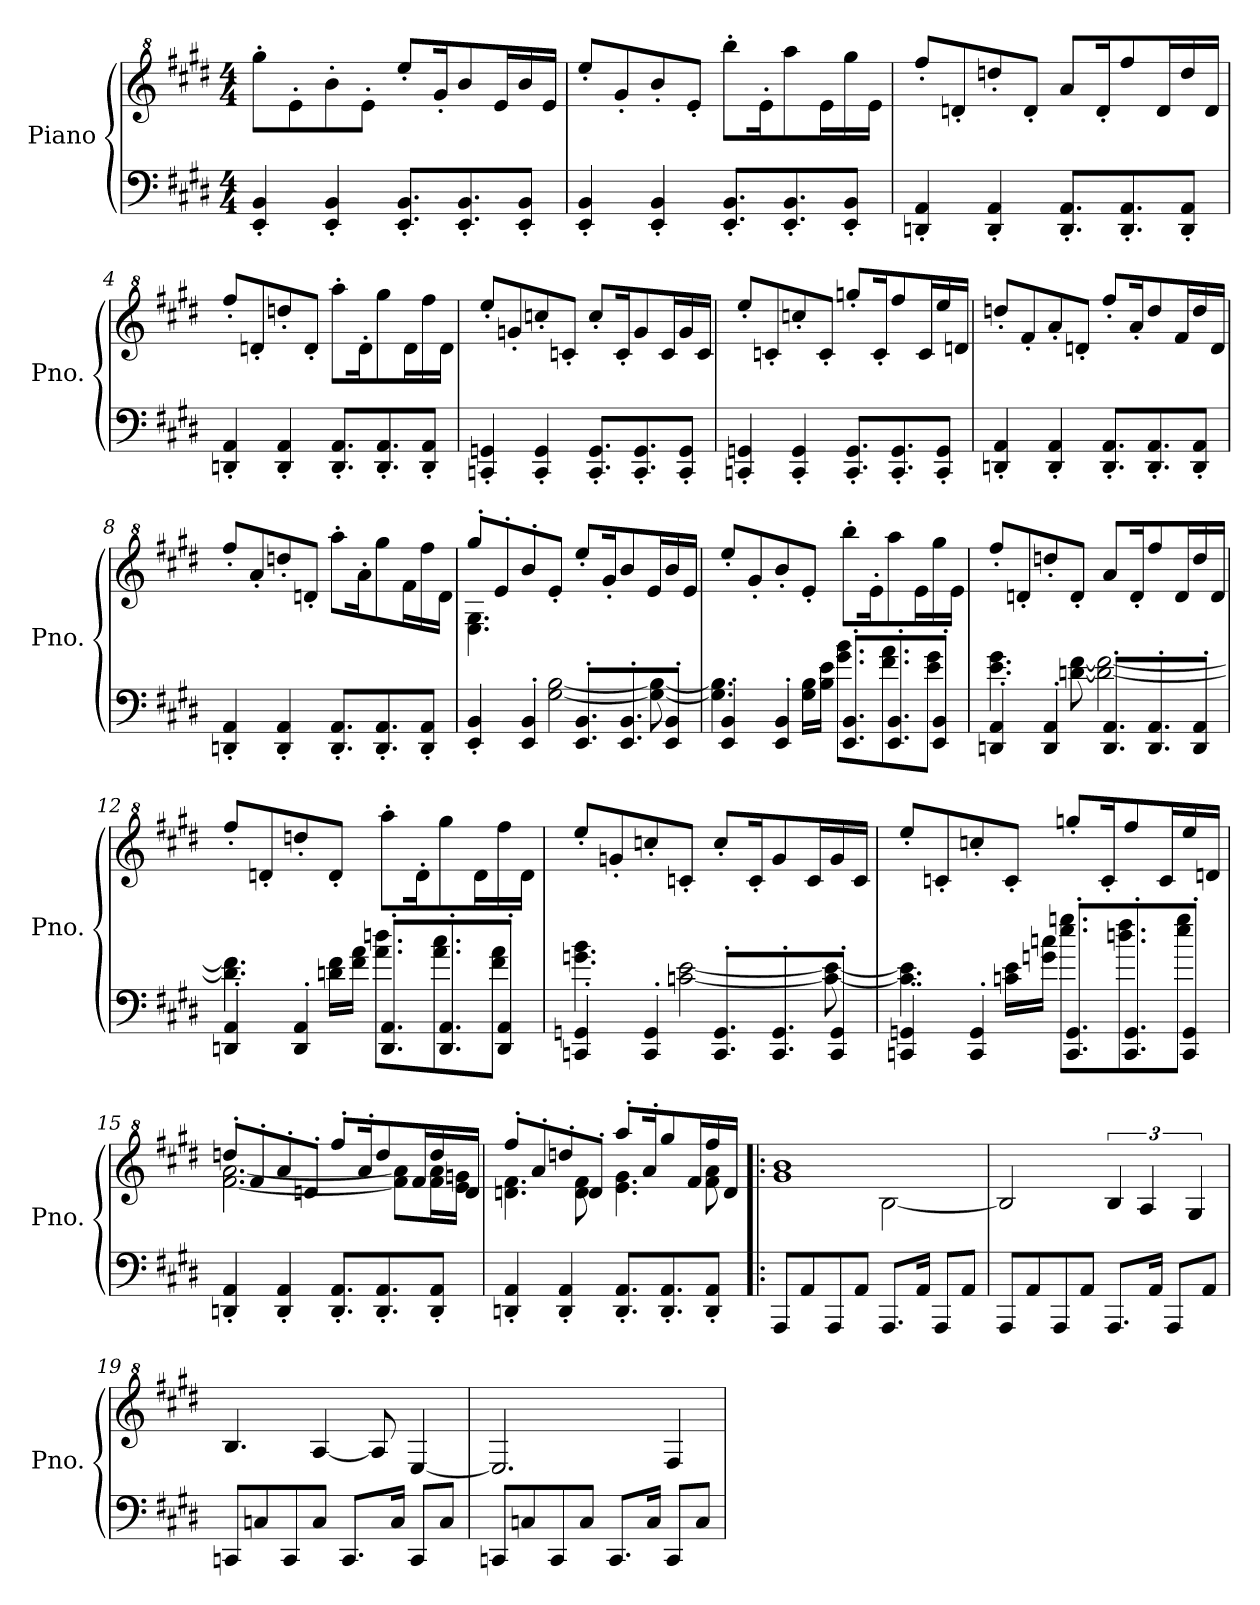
**kern	**kern
*part1	*part1
*staff2	*staff1
*I"Piano	*
*I'Pno.	*
*clefF4	*clefG^2
*k[f#c#g#d#]	*k[f#c#g#d#]
*M4/4	*M4/4
*MM150	*MM150
=1	=1
4EE/' 4BB/'	8ggg#'\L
.	8ee'\
4EE/' 4BB/'	8bb'\
.	8ee'\J
8.EE/' 8.BB/'L	8eee'/L
.	16gg#'/K
8.EE/' 8.BB/'	8bb/
.	16ee/L
8EE/' 8BB/'J	16bb/
.	16ee/JJ
=2	=2
4EE/' 4BB/'	8eee'/L
.	8gg#'/
4EE/' 4BB/'	8bb'/
.	8ee'/J
8.EE/' 8.BB/'L	8bbb'\L
.	16ee'\K
8.EE/' 8.BB/'	8aaa\
.	16ee\L
8EE/' 8BB/'J	16ggg#\
.	16ee\JJ
=3	=3
4DDn/' 4AA/'	8fff#'/L
.	8ddn'/
4DD/' 4AA/'	8dddn'/
.	8dd'/J
8.DD/' 8.AA/'L	8aa/L
.	16dd'/K
8.DD/' 8.AA/'	8fff#/
.	16dd/L
8DD/' 8AA/'J	16ddd/
.	16dd/JJ
=4	=4
4DDn/' 4AA/'	8fff#'/L
.	8ddn'/
4DD/' 4AA/'	8dddn'/
.	8dd'/J
8.DD/' 8.AA/'L	8aaa'\L
.	16dd'\K
8.DD/' 8.AA/'	8ggg#\
.	16dd\L
8DD/' 8AA/'J	16fff#\
.	16dd\JJ
!!LO:LB:g=z
=5	=5
4CCn/' 4GGn/'	8eee'/L
.	8ggn'/
4CC/' 4GG/'	8cccn'/
.	8ccn'/J
8.CC/' 8.GG/'L	8ccc'/L
.	16cc'/K
8.CC/' 8.GG/'	8gg/
.	16cc/L
8CC/' 8GG/'J	16gg/
.	16cc/JJ
=6	=6
4CCn/' 4GGn/'	8eee'/L
.	8ccn'/
4CC/' 4GG/'	8cccn'/
.	8cc'/J
8.CC/' 8.GG/'L	8gggn'/L
.	16cc'/K
8.CC/' 8.GG/'	8fff#/
.	16cc/L
8CC/' 8GG/'J	16eee/
.	16ddn/JJ
=7	=7
4DDn/' 4AA/'	8dddn'/L
.	8ff#'/
4DD/' 4AA/'	8aa'/
.	8ddn'/J
8.DD/' 8.AA/'L	8fff#'/L
.	16aa'/K
8.DD/' 8.AA/'	8ddd/
.	16ff#/L
8DD/' 8AA/'J	16ddd/
.	16dd/JJ
!!LO:LB:g=z
=8	=8
4DDn/' 4AA/'	8fff#'/L
.	8aa'/
4DD/' 4AA/'	8dddn'/
.	8ddn'/J
8.DD/' 8.AA/'L	8aaa'\L
.	16aa'\K
8.DD/' 8.AA/'	8ggg#\
.	16ff#\L
8DD/' 8AA/'J	16fff#\
.	16dd\JJ
=9	=9
*^	*^
4EE/' 4BB/'	4.ryy	8ggg#'/L	4.e\ 4.g#\
.	.	8ee'/	.
4EE/' 4BB/'	.	8bb'/	.
.	[2G#\ [2B\	8ee'/J	2ryy
8.EE/' 8.BB/'L	.	8eee'/L	.
.	.	16gg#'/K	.
8.EE/' 8.BB/'	.	8bb/	.
.	.	16ee/L	.
8EE/' 8BB/'J	8G#\_ 8B\_	16bb/	8ryy
.	.	16ee/JJ	.
*	*	*v	*v
=10	=10	=10
4EE/' 4BB/'	4.G#\] 4.B\]	8eee'/L
.	.	8gg#'/
4EE/' 4BB/'	.	8bb'/
.	16G#\ 16B\LL	8ee'/J
.	16B\ 16e\JJ	.
8.EE/' 8.BB/'L	8.g#\ 8.b\L	8bbb'\L
.	.	16ee'\K
8.EE/' 8.BB/'	8.f#\ 8.a\	8aaa\
.	.	16ee\L
8EE/' 8BB/'J	8e\ 8g#\J	16ggg#\
.	.	16ee\JJ
!!LO:LB:g=z
=11	=11	=11
4DDn/' 4AA/'	4.e\ 4.g#\	8fff#'/L
.	.	8ddn'/
4DD/' 4AA/'	.	8dddn'/
.	[8dn\ [8f#\	8dd'/J
8.DD/' 8.AA/'L	2d\_ 2f#\_	8aa/L
.	.	16dd'/K
8.DD/' 8.AA/'	.	8fff#/
.	.	16dd/L
8DD/' 8AA/'J	.	16ddd/
.	.	16dd/JJ
=12	=12	=12
4DDn/' 4AA/'	4.d\] 4.f#\]	8fff#'/L
.	.	8ddn'/
4DD/' 4AA/'	.	8dddn'/
.	16dn\ 16f#\LL	8dd'/J
.	16f#\ 16a\JJ	.
8.DD/' 8.AA/'L	8.a\ 8.ddn\L	8aaa'\L
.	.	16dd'\K
8.DD/' 8.AA/'	8.a\ 8.cc#\	8ggg#\
.	.	16dd\L
8DD/' 8AA/'J	8f#\ 8a\J	16fff#\
.	.	16dd\JJ
=13	=13	=13
4CCn/' 4GGn/'	4.gn\ 4.b\	8eee'/L
.	.	8ggn'/
4CC/' 4GG/'	.	8cccn'/
.	[2cn\ [2e\	8ccn'/J
8.CC/' 8.GG/'L	.	8ccc'/L
.	.	16cc'/K
8.CC/' 8.GG/'	.	8gg/
.	.	16cc/L
8CC/' 8GG/'J	8c\_ 8e\_	16gg/
.	.	16cc/JJ
!!LO:LB:g=z
=14	=14	=14
4CCn/' 4GGn/'	4.c\] 4.e\]	8eee'/L
.	.	8ccn'/
4CC/' 4GG/'	.	8cccn'/
.	16cn\ 16e\LL	8cc'/J
.	16gn\ 16ccn\JJ	.
8.CC/' 8.GG/'L	8.ee\ 8.ggn\L	8gggn'/L
.	.	16cc'/K
8.CC/' 8.GG/'	8.ddn\ 8.ff#\	8fff#/
.	.	16cc/L
8CC/' 8GG/'J	8ee\ 8gg\J	16eee/
.	.	16ddn/JJ
*v	*v	*
=15	=15
*	*^
4DDn/' 4AA/'	8dddn'/L	[2.ff#\ [2.aa\
.	8ff#'/	.
4DD/' 4AA/'	8aa'/	.
.	8ddn'/J	.
8.DD/' 8.AA/'L	8fff#'/L	.
.	16aa'/K	.
8.DD/' 8.AA/'	8ddd/	.
.	.	8ff#\] 8aa\]L
.	16ff#/L	.
8DD/' 8AA/'J	16ddd/	16ff#\ 16aa\L
.	16dd/JJ	16ee\ 16ggn\JJ
=16	=16	=16
4DDn/' 4AA/'	8fff#'/L	4.ddn\ 4.ff#\
.	8aa'/	.
4DD/' 4AA/'	8dddn'/	.
.	8dd'/J	8dd\ 8ff#\
8.DD/' 8.AA/'L	8aaa'/L	4.ee\ 4.gg#\
.	16aa'/K	.
8.DD/' 8.AA/'	8ggg#/	.
.	16ff#/L	.
8DD/' 8AA/'J	16fff#/	8ff#\ 8aa\
.	16dd/JJ	.
!!LO:PB:g=z	!!
=17!|:	=17!|:	=17!|:
8AAA/L	1gg# 1bb	2ryy
8AA/	.	.
8AAA/	.	.
8AA/J	.	.
8.AAA/L	.	[2b\
16AA/Jk	.	.
8AAA/L	.	.
8AA/J	.	.
*	*v	*v
=18	=18
8AAA/L	2b/]
8AA/	.
8AAA/	.
8AA/J	.
8.AAA/L	6b/
.	6a/
16AA/Jk	.
8AAA/L	.
.	6g#/
8AA/J	.
=19	=19
8CCn/L	4.b/
8Cn/	.
8CC/	.
8C/J	[4a/
8.CC/L	.
.	8a/]
16C/Jk	.
8CC/L	[4e/
8C/J	.
=20	=20
8CCn/L	2.e/]
8Cn/	.
8CC/	.
8C/J	.
8.CC/L	.
16C/Jk	.
8CC/L	4f#/
8C/J	.
=	=
*-	*-
